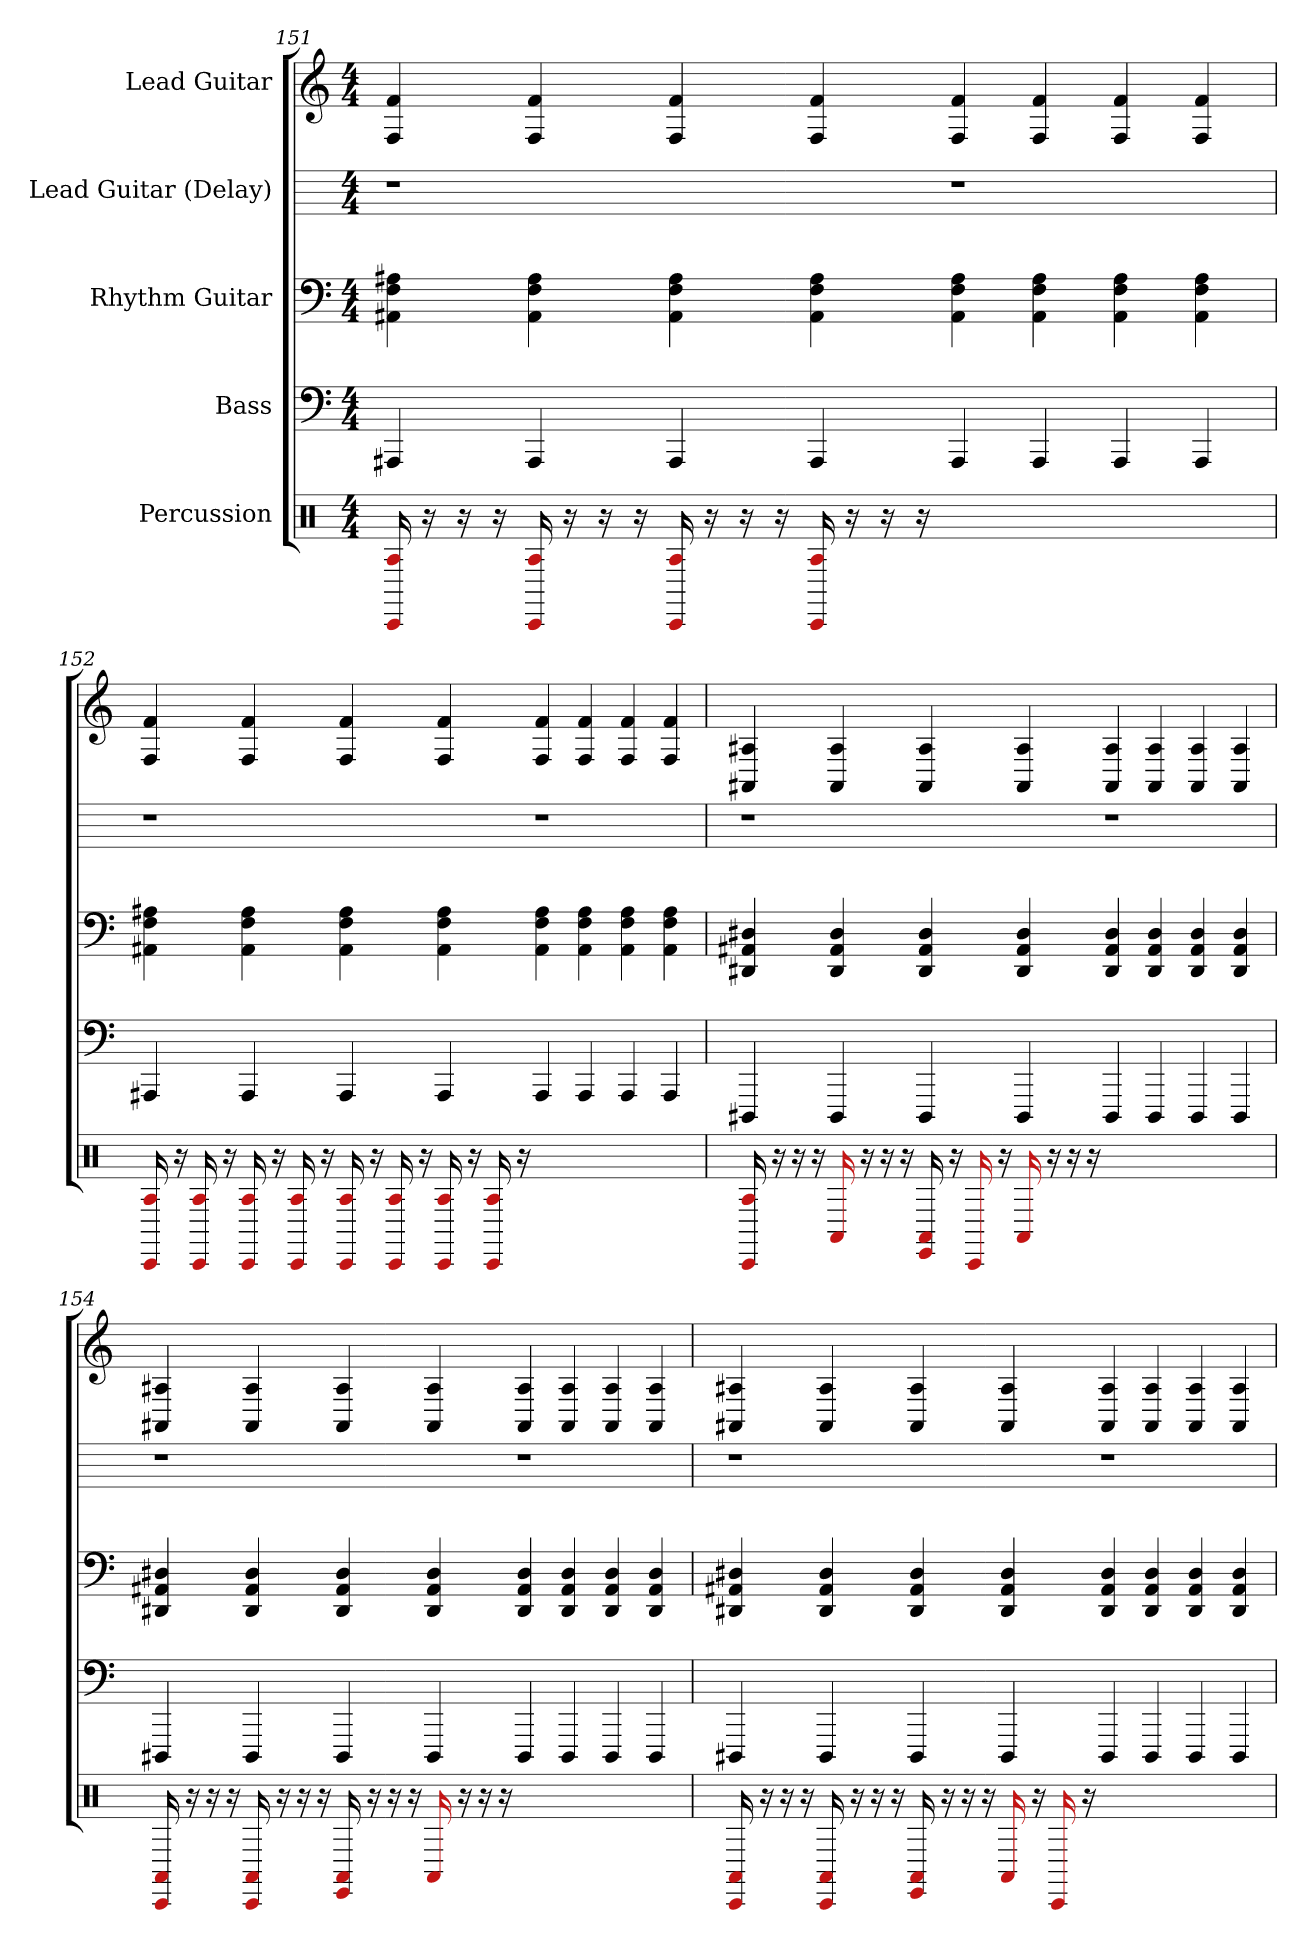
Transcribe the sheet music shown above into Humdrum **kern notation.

**kern	**kern	**kern	**kern	**kern
*part5	*part4	*part3	*part2	*part1
*staff5	*staff4	*staff3	*staff2	*staff1
*I"Percussion	*I"Bass	*I"Rhythm Guitar	*I"Lead Guitar (Delay)	*I"Lead Guitar
*clefX	*	*	*	*
*k[]	*k[]	*k[]	*k[]	*k[]
*M4/4	*M4/4	*M4/4	*M4/4	*M4/4
=151	=151	=151	=151	=151
16A 16CC	4AAA#	4A# 4F 4AA#	1r	4f 4F
16r	.	.	.	.
16r	.	.	.	.
16r	.	.	.	.
16A 16CC	4AAA#	4A# 4F 4AA#	.	4f 4F
16r	.	.	.	.
16r	.	.	.	.
16r	.	.	.	.
16A 16CC	4AAA#	4A# 4F 4AA#	.	4f 4F
16r	.	.	.	.
16r	.	.	.	.
16r	.	.	.	.
16A 16CC	4AAA#	4A# 4F 4AA#	.	4f 4F
16r	.	.	.	.
16r	.	.	.	.
16r	.	.	.	.
1ryy	4AAA#	4A# 4F 4AA#	1r	4f 4F
.	4AAA#	4A# 4F 4AA#	.	4f 4F
.	4AAA#	4A# 4F 4AA#	.	4f 4F
.	4AAA#	4A# 4F 4AA#	.	4f 4F
=152	=152	=152	=152	=152
16A 16CC	4AAA#	4A# 4F 4AA#	1r	4f 4F
16r	.	.	.	.
16A 16CC	.	.	.	.
16r	.	.	.	.
16A 16CC	4AAA#	4A# 4F 4AA#	.	4f 4F
16r	.	.	.	.
16A 16CC	.	.	.	.
16r	.	.	.	.
16A 16CC	4AAA#	4A# 4F 4AA#	.	4f 4F
16r	.	.	.	.
16A 16CC	.	.	.	.
16r	.	.	.	.
16A 16CC	4AAA#	4A# 4F 4AA#	.	4f 4F
16r	.	.	.	.
16A 16CC	.	.	.	.
16r	.	.	.	.
1ryy	4AAA#	4A# 4F 4AA#	1r	4f 4F
.	4AAA#	4A# 4F 4AA#	.	4f 4F
.	4AAA#	4A# 4F 4AA#	.	4f 4F
.	4AAA#	4A# 4F 4AA#	.	4f 4F
=153	=153	=153	=153	=153
16A 16CC	4DDD#	4D# 4AA# 4DD#	1r	4A# 4AA#
16r	.	.	.	.
16r	.	.	.	.
16r	.	.	.	.
16AA#	4DDD#	4D# 4AA# 4DD#	.	4A# 4AA#
16r	.	.	.	.
16r	.	.	.	.
16r	.	.	.	.
16AA# 16EE	4DDD#	4D# 4AA# 4DD#	.	4A# 4AA#
16r	.	.	.	.
16CC	.	.	.	.
16r	.	.	.	.
16AA#	4DDD#	4D# 4AA# 4DD#	.	4A# 4AA#
16r	.	.	.	.
16r	.	.	.	.
16r	.	.	.	.
1ryy	4DDD#	4D# 4AA# 4DD#	1r	4A# 4AA#
.	4DDD#	4D# 4AA# 4DD#	.	4A# 4AA#
.	4DDD#	4D# 4AA# 4DD#	.	4A# 4AA#
.	4DDD#	4D# 4AA# 4DD#	.	4A# 4AA#
=154	=154	=154	=154	=154
16AA# 16CC	4DDD#	4D# 4AA# 4DD#	1r	4A# 4AA#
16r	.	.	.	.
16r	.	.	.	.
16r	.	.	.	.
16AA# 16CC	4DDD#	4D# 4AA# 4DD#	.	4A# 4AA#
16r	.	.	.	.
16r	.	.	.	.
16r	.	.	.	.
16AA# 16EE	4DDD#	4D# 4AA# 4DD#	.	4A# 4AA#
16r	.	.	.	.
16r	.	.	.	.
16r	.	.	.	.
16AA#	4DDD#	4D# 4AA# 4DD#	.	4A# 4AA#
16r	.	.	.	.
16r	.	.	.	.
16r	.	.	.	.
1ryy	4DDD#	4D# 4AA# 4DD#	1r	4A# 4AA#
.	4DDD#	4D# 4AA# 4DD#	.	4A# 4AA#
.	4DDD#	4D# 4AA# 4DD#	.	4A# 4AA#
.	4DDD#	4D# 4AA# 4DD#	.	4A# 4AA#
=155	=155	=155	=155	=155
16AA# 16CC	4DDD#	4D# 4AA# 4DD#	1r	4A# 4AA#
16r	.	.	.	.
16r	.	.	.	.
16r	.	.	.	.
16AA# 16CC	4DDD#	4D# 4AA# 4DD#	.	4A# 4AA#
16r	.	.	.	.
16r	.	.	.	.
16r	.	.	.	.
16AA# 16EE	4DDD#	4D# 4AA# 4DD#	.	4A# 4AA#
16r	.	.	.	.
16r	.	.	.	.
16r	.	.	.	.
16AA#	4DDD#	4D# 4AA# 4DD#	.	4A# 4AA#
16r	.	.	.	.
16CC	.	.	.	.
16r	.	.	.	.
1ryy	4DDD#	4D# 4AA# 4DD#	1r	4A# 4AA#
.	4DDD#	4D# 4AA# 4DD#	.	4A# 4AA#
.	4DDD#	4D# 4AA# 4DD#	.	4A# 4AA#
.	4DDD#	4D# 4AA# 4DD#	.	4A# 4AA#
=	=	=	=	=
*-	*-	*-	*-	*-
